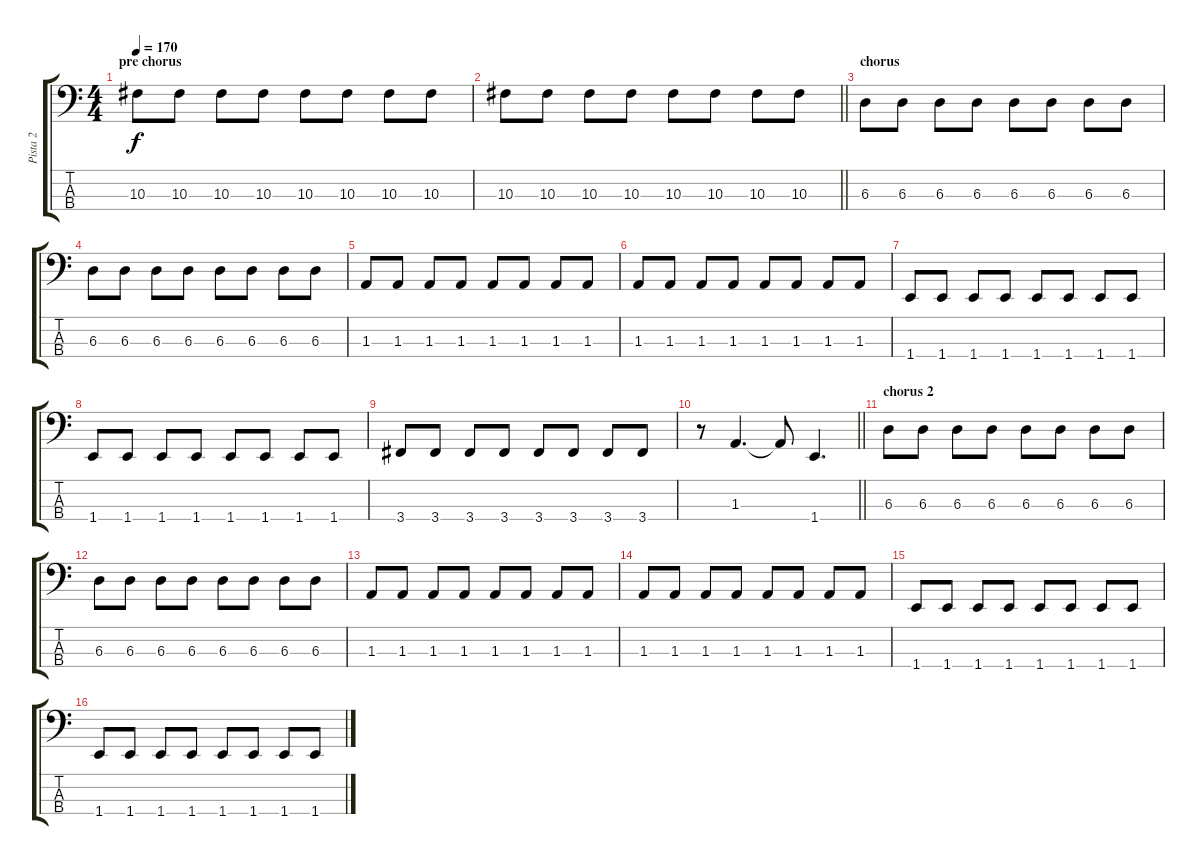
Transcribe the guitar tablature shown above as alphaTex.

\track ("Pista 2" "Pista 2") {instrument electricbasspick}
\staff {score tabs}
\tuning (Gb2 Db2 Ab1 Eb1) {hide}
\ts (4 4)
\section ("" "pre chorus")
\tempo 170
\clef f4
\ks c
10.3.8{dy f} 10.3.8 10.3.8 10.3.8 10.3.8 10.3.8 10.3.8 10.3.8 |
\barLineRight lightlight
10.3.8 10.3.8 10.3.8 10.3.8 10.3.8 10.3.8 10.3.8 10.3.8 |
\section ("" "chorus")
6.3.8 6.3.8 6.3.8 6.3.8 6.3.8 6.3.8 6.3.8 6.3.8 |
6.3.8 6.3.8 6.3.8 6.3.8 6.3.8 6.3.8 6.3.8 6.3.8 |
1.3.8 1.3.8 1.3.8 1.3.8 1.3.8 1.3.8 1.3.8 1.3.8 |
1.3.8 1.3.8 1.3.8 1.3.8 1.3.8 1.3.8 1.3.8 1.3.8 |
1.4.8 1.4.8 1.4.8 1.4.8 1.4.8 1.4.8 1.4.8 1.4.8 |
1.4.8 1.4.8 1.4.8 1.4.8 1.4.8 1.4.8 1.4.8 1.4.8 |
3.4.8 3.4.8 3.4.8 3.4.8 3.4.8 3.4.8 3.4.8 3.4.8 |
\barLineRight lightlight
r.8 1.3.4{d} 1.3{t}.8 1.4.4{d} |
\section ("" "chorus 2")
6.3.8 6.3.8 6.3.8 6.3.8 6.3.8 6.3.8 6.3.8 6.3.8 |
6.3.8 6.3.8 6.3.8 6.3.8 6.3.8 6.3.8 6.3.8 6.3.8 |
1.3.8 1.3.8 1.3.8 1.3.8 1.3.8 1.3.8 1.3.8 1.3.8 |
1.3.8 1.3.8 1.3.8 1.3.8 1.3.8 1.3.8 1.3.8 1.3.8 |
1.4.8 1.4.8 1.4.8 1.4.8 1.4.8 1.4.8 1.4.8 1.4.8 |
1.4.8 1.4.8 1.4.8 1.4.8 1.4.8 1.4.8 1.4.8 1.4.8
